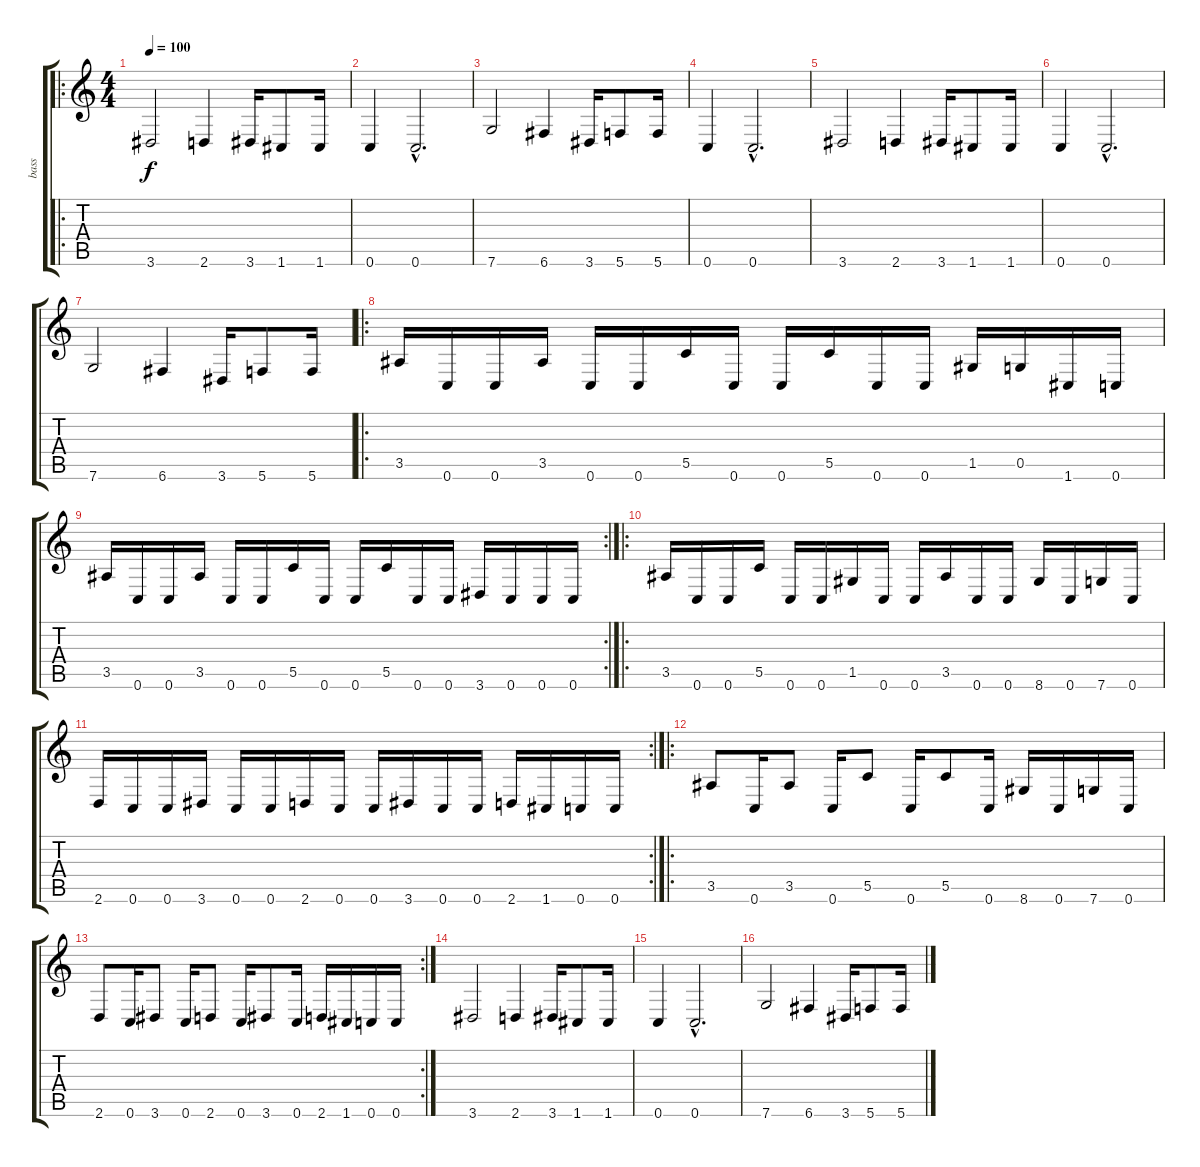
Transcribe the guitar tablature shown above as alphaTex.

\track ("bass" "bass") {instrument electricbassfinger}
\staff {score tabs}
\tuning (D4 A3 F3 C3 G2 C2) {hide}
\ro
\ts (4 4)
\tempo 100
\clef g2
\ks c
3.6.2{dy f} 2.6.4 3.6.16 1.6.8 1.6.16 |
0.6.4 0.6{hac}.2{d} |
7.6.2 6.6.4 3.6.16 5.6.8 5.6.16 |
0.6.4 0.6{hac}.2{d} |
3.6.2 2.6.4 3.6.16 1.6.8 1.6.16 |
0.6.4 0.6{hac}.2{d} |
7.6.2 6.6.4 3.6.16 5.6.8 5.6.16 |
\ro
3.5.16 0.6.16 0.6.16 3.5.16 0.6.16 0.6.16 5.5.16 0.6.16 0.6.16 5.5.16 0.6.16 0.6.16 1.5.16 0.5.16 1.6.16 0.6.16 |
\rc 2
3.5.16 0.6.16 0.6.16 3.5.16 0.6.16 0.6.16 5.5.16 0.6.16 0.6.16 5.5.16 0.6.16 0.6.16 3.6.16 0.6.16 0.6.16 0.6.16 |
\ro
3.5.16 0.6.16 0.6.16 5.5.16 0.6.16 0.6.16 1.5.16 0.6.16 0.6.16 3.5.16 0.6.16 0.6.16 8.6.16 0.6.16 7.6.16 0.6.16 |
\rc 2
2.6.16 0.6.16 0.6.16 3.6.16 0.6.16 0.6.16 2.6.16 0.6.16 0.6.16 3.6.16 0.6.16 0.6.16 2.6.16 1.6.16 0.6.16 0.6.16 |
\ro
3.5.8 0.6.16 3.5.8 0.6.16 5.5.8 0.6.16 5.5.8 0.6.16 8.6.16 0.6.16 7.6.16 0.6.16 |
\rc 2
2.6.8 0.6.16 3.6.8 0.6.16 2.6.8 0.6.16 3.6.8 0.6.16 2.6.16 1.6.16 0.6.16 0.6.16 |
3.6.2 2.6.4 3.6.16 1.6.8 1.6.16 |
0.6.4 0.6{hac}.2{d} |
7.6.2 6.6.4 3.6.16 5.6.8 5.6.16
